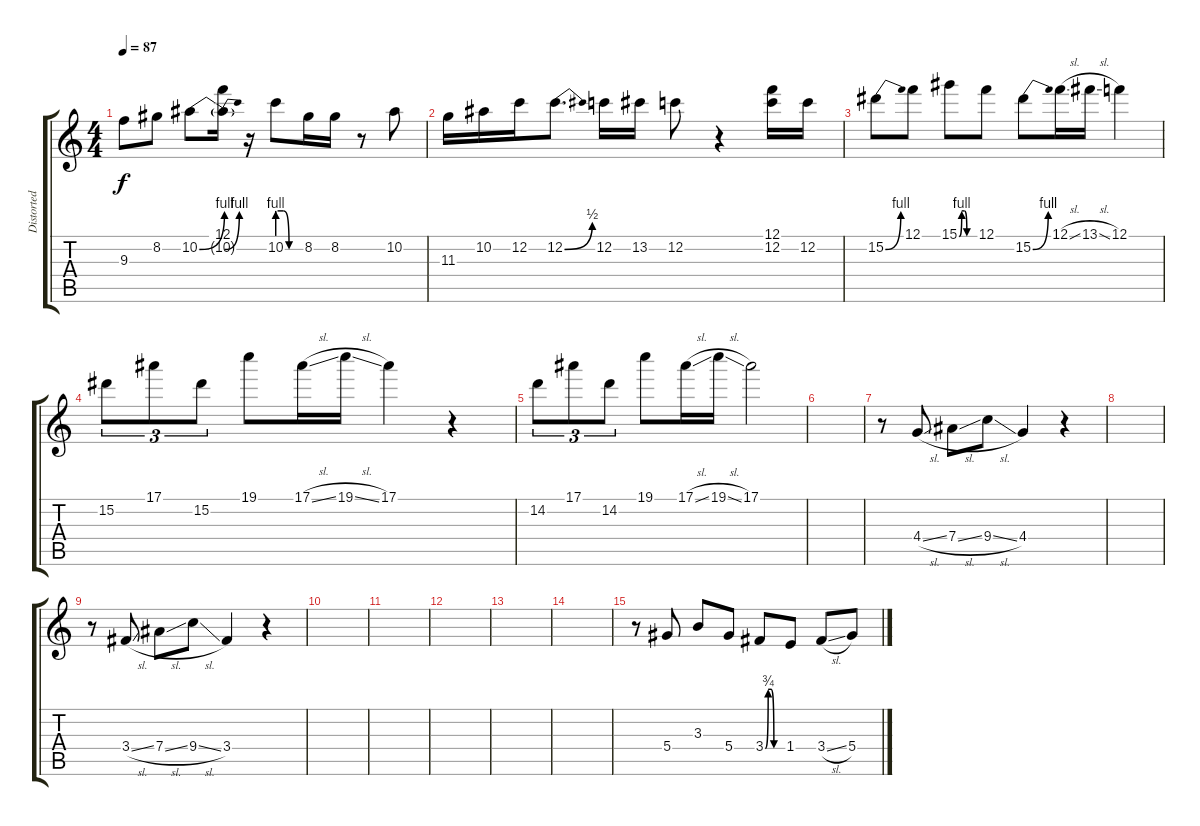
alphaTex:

\track ("Distorted 1" "Distorted ") {instrument distortionguitar}
\staff {score tabs}
\tuning (F4 C4 Ab3 Eb3 Bb2 F2) {hide}
\ts (4 4)
\tempo 87
\clef g2
\ks c
9.3.8{dy f} 8.2.8 10.2{be (bend 0 0 60 4)}.8 (12.1 10.2{be (bend 0 0 60 4) t}).16 r.16 10.2{be (custom 0 4 15 4 30 0 60 0)}.8 8.2.16 8.2.16 r.8 10.2.8 |
11.3.16 10.2.16 12.2.16 12.2{be (bend 0 0 60 2)}.8{d} 12.2.16 13.2.16 12.2.8 r.4 (12.1 12.2).16 12.2.16 |
15.2{be (bend 0 0 60 4)}.8 12.1.8 15.1{be (custom 0 0 10 4 20 4 30 0 60 0)}.8 12.1.8 15.2{be (bend 0 0 60 4)}.8 12.1{sl}.16 13.1{sl}.16 12.1.4 |
15.2.8{tu (3 2)} 17.1.8{tu (3 2)} 15.2.8{tu (3 2)} 19.1.8 17.1{sl}.16 19.1{sl}.16 17.1.4 r.4 |
14.2.8{tu (3 2)} 17.1.8{tu (3 2)} 14.2.8{tu (3 2)} 19.1.8 17.1{sl}.16 19.1{sl}.16 17.1.2 |
|
r.8 4.4{sl}.8 7.4{sl}.8 9.4{sl}.8 4.4.4 r.4 |
|
r.8 3.4{sl}.8 7.4{sl}.8 9.4{sl}.8 3.4.4 r.4 |
|
|
|
|
|
r.8 5.4.8 3.3.8 5.4.8 3.4{be (custom 0 0 10 3 20 3 30 0 60 0)}.8 1.4.8 3.4{sl}.8 5.4.8
